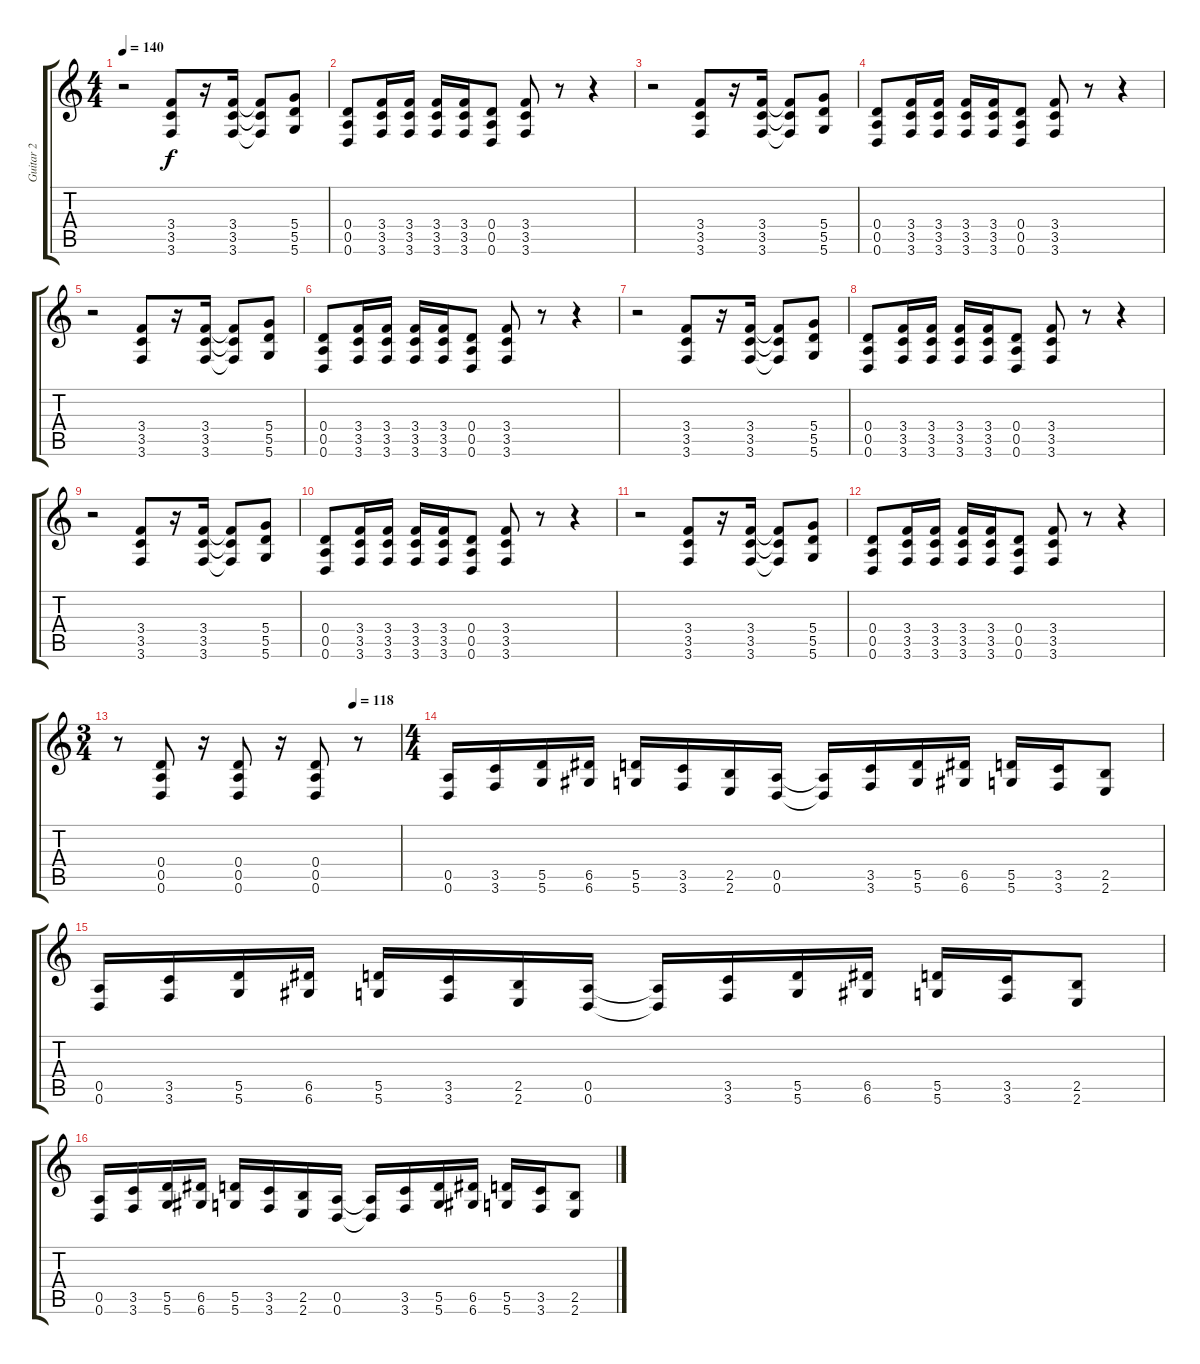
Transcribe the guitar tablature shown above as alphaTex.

\track ("Guitar 2" "Guitar 2") {instrument overdrivenguitar}
\staff {score tabs}
\tuning (E4 B3 G3 D3 A2 D2) {hide}
\ts (4 4)
\tempo 140
\clef g2
\ks c
r.2{dy f} (3.4 3.5 3.6).8 r.16 (3.4 3.5 3.6).16 (3.4{t} 3.5{t} 3.6{t}).8 (5.4 5.5 5.6).8 |
(0.4 0.5 0.6).8 (3.4 3.5 3.6).16 (3.4 3.5 3.6).16 (3.4 3.5 3.6).16 (3.4 3.5 3.6).16 (0.4 0.5 0.6).8 (3.4 3.5 3.6).8 r.8 r.4 |
r.2 (3.4 3.5 3.6).8 r.16 (3.4 3.5 3.6).16 (3.4{t} 3.5{t} 3.6{t}).8 (5.4 5.5 5.6).8 |
(0.4 0.5 0.6).8 (3.4 3.5 3.6).16 (3.4 3.5 3.6).16 (3.4 3.5 3.6).16 (3.4 3.5 3.6).16 (0.4 0.5 0.6).8 (3.4 3.5 3.6).8 r.8 r.4 |
r.2 (3.4 3.5 3.6).8 r.16 (3.4 3.5 3.6).16 (3.4{t} 3.5{t} 3.6{t}).8 (5.4 5.5 5.6).8 |
(0.4 0.5 0.6).8 (3.4 3.5 3.6).16 (3.4 3.5 3.6).16 (3.4 3.5 3.6).16 (3.4 3.5 3.6).16 (0.4 0.5 0.6).8 (3.4 3.5 3.6).8 r.8 r.4 |
r.2 (3.4 3.5 3.6).8 r.16 (3.4 3.5 3.6).16 (3.4{t} 3.5{t} 3.6{t}).8 (5.4 5.5 5.6).8 |
(0.4 0.5 0.6).8 (3.4 3.5 3.6).16 (3.4 3.5 3.6).16 (3.4 3.5 3.6).16 (3.4 3.5 3.6).16 (0.4 0.5 0.6).8 (3.4 3.5 3.6).8 r.8 r.4 |
r.2 (3.4 3.5 3.6).8 r.16 (3.4 3.5 3.6).16 (3.4{t} 3.5{t} 3.6{t}).8 (5.4 5.5 5.6).8 |
(0.4 0.5 0.6).8 (3.4 3.5 3.6).16 (3.4 3.5 3.6).16 (3.4 3.5 3.6).16 (3.4 3.5 3.6).16 (0.4 0.5 0.6).8 (3.4 3.5 3.6).8 r.8 r.4 |
r.2 (3.4 3.5 3.6).8 r.16 (3.4 3.5 3.6).16 (3.4{t} 3.5{t} 3.6{t}).8 (5.4 5.5 5.6).8 |
(0.4 0.5 0.6).8 (3.4 3.5 3.6).16 (3.4 3.5 3.6).16 (3.4 3.5 3.6).16 (3.4 3.5 3.6).16 (0.4 0.5 0.6).8 (3.4 3.5 3.6).8 r.8 r.4 |
\ts (3 4)
\tempo (118 0.8333333333333334)
r.8 (0.4 0.5 0.6).8 r.16 (0.4 0.5 0.6).8 r.16 (0.4 0.5 0.6).8 r.8 |
\ts (4 4)
(0.5 0.6).16 (3.5 3.6).16 (5.5 5.6).16 (6.5 6.6).16 (5.5 5.6).16 (3.5 3.6).16 (2.5 2.6).16 (0.5 0.6).16 (0.5{t} 0.6{t}).16 (3.5 3.6).16 (5.5 5.6).16 (6.5 6.6).16 (5.5 5.6).16 (3.5 3.6).16 (2.5 2.6).8 |
(0.5 0.6).16 (3.5 3.6).16 (5.5 5.6).16 (6.5 6.6).16 (5.5 5.6).16 (3.5 3.6).16 (2.5 2.6).16 (0.5 0.6).16 (0.5{t} 0.6{t}).16 (3.5 3.6).16 (5.5 5.6).16 (6.5 6.6).16 (5.5 5.6).16 (3.5 3.6).16 (2.5 2.6).8 |
(0.5 0.6).16 (3.5 3.6).16 (5.5 5.6).16 (6.5 6.6).16 (5.5 5.6).16 (3.5 3.6).16 (2.5 2.6).16 (0.5 0.6).16 (0.5{t} 0.6{t}).16 (3.5 3.6).16 (5.5 5.6).16 (6.5 6.6).16 (5.5 5.6).16 (3.5 3.6).16 (2.5 2.6).8
